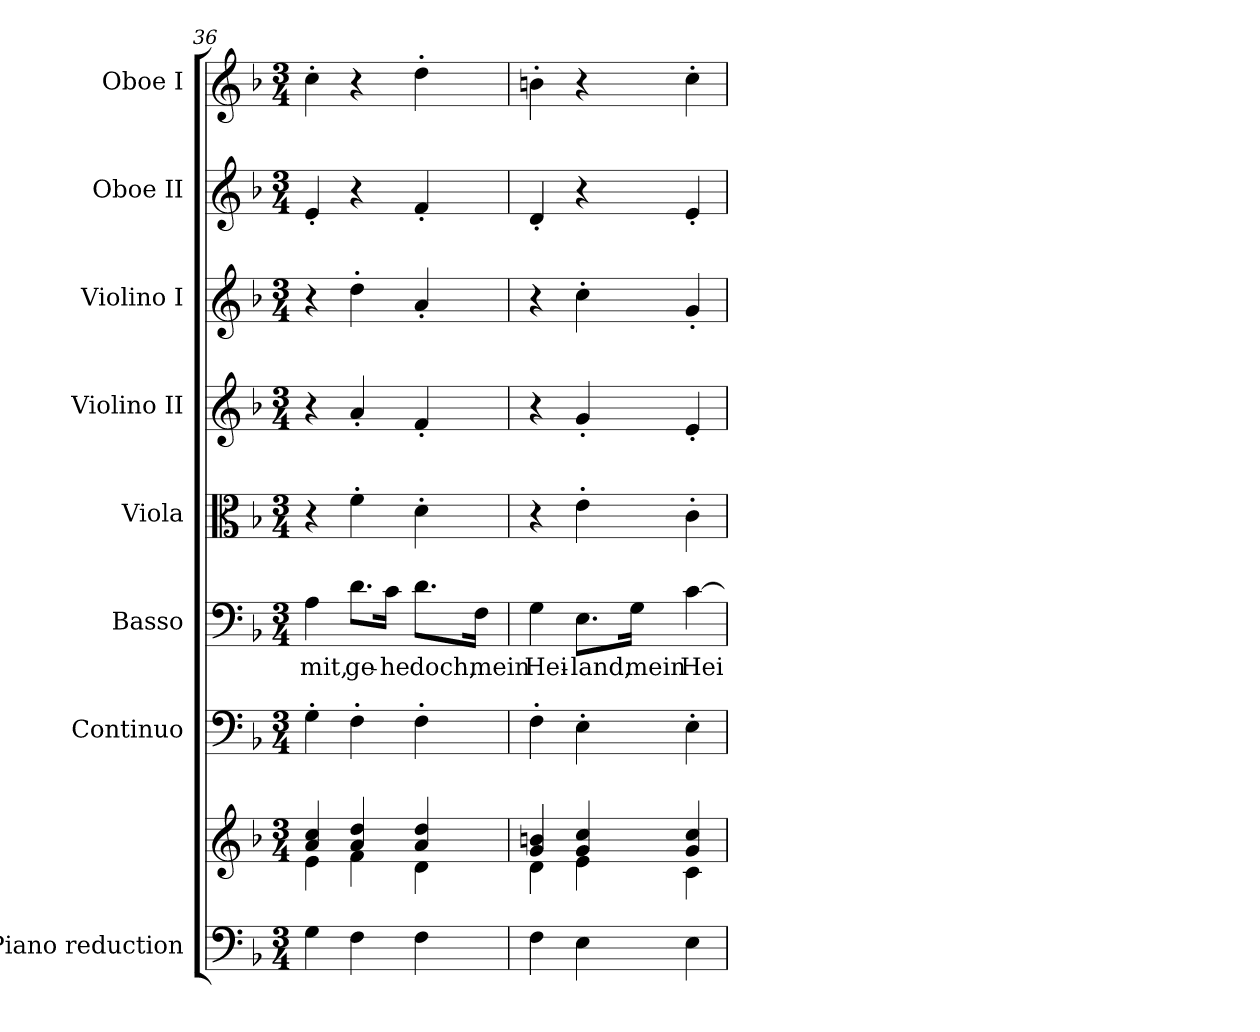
**kern	**kern	**kern	**kern	**text	**kern	**kern	**kern	**kern	**kern
*part8	*part8	*part7	*part6	*part6	*part5	*part4	*part3	*part2	*part1
*staff9	*staff8	*staff7	*staff6	*staff6	*staff5	*staff4	*staff3	*staff2	*staff1
*I"Piano reduction	*	*I"Continuo	*I"Basso	*	*I"Viola	*I"Violino II	*I"Violino I	*I"Oboe II	*I"Oboe I
*I'Pno	*	*	*	*	*	*	*	*I'Ob	*I'Ob
*clefF4	*clefG2	*clefF4	*clefF4	*	*clefC3	*clefG2	*clefG2	*clefG2	*clefG2
*k[b-]	*k[b-]	*k[b-]	*k[b-]	*	*k[b-]	*k[b-]	*k[b-]	*k[b-]	*k[b-]
*M3/4	*M3/4	*M3/4	*M3/4	*	*M3/4	*M3/4	*M3/4	*M3/4	*M3/4
=36	=36	=36	=36	=36	=36	=36	=36	=36	=36
*	*^	*	*	*	*	*	*	*	*
!	!	!	!	!	!LO:LY:b	!	!	!	!	!
4G\	4a/ 4cc/	4e\	4G'\	4A\	mit,	4r	4r	4r	4e'/	4cc'\
!	!	!	!	!	!LO:LY:b	!	!	!	!	!
4F\	4a/ 4dd/	4f\	4F'\	8.d\L	ge-	4f'\	4a'/	4dd'\	4r	4r
!	!	!	!	!	!LO:LY:b	!	!	!	!	!
.	.	.	.	16c\Jk	-he	.	.	.	.	.
!	!	!	!	!	!LO:LY:b	!	!	!	!	!
4F\	4a/ 4dd/	4d\	4F'\	8.d\L	doch,	4d'\	4f'/	4a'/	4f'/	4dd'\
!	!	!	!	!	!LO:LY:b	!	!	!	!	!
.	.	.	.	16F\Jk	mein	.	.	.	.	.
=37	=37	=37	=37	=37	=37	=37	=37	=37	=37	=37
!	!	!	!	!	!LO:LY:b	!	!	!	!	!
4F\	4g/ 4bn/	4d\	4F'\	4G\	Hei-	4r	4r	4r	4d'/	4bn'\
!	!	!	!	!	!LO:LY:b	!	!	!	!	!
4E\	4g/ 4cc/	4e\	4E'\	8.E\L	-land,	4e'\	4g'/	4cc'\	4r	4r
!	!	!	!	!	!LO:LY:b	!	!	!	!	!
.	.	.	.	16G\Jk	mein	.	.	.	.	.
!	!	!	!	!	!LO:LY:b	!	!	!	!	!
4E\	4g/ 4cc/	4c\	4E'\	[4c\	Hei-	4c'\	4e'/	4g'/	4e'/	4cc'\
*	*v	*v	*	*	*	*	*	*	*	*
=	=	=	=	=	=	=	=	=	=
*-	*-	*-	*-	*-	*-	*-	*-	*-	*-
